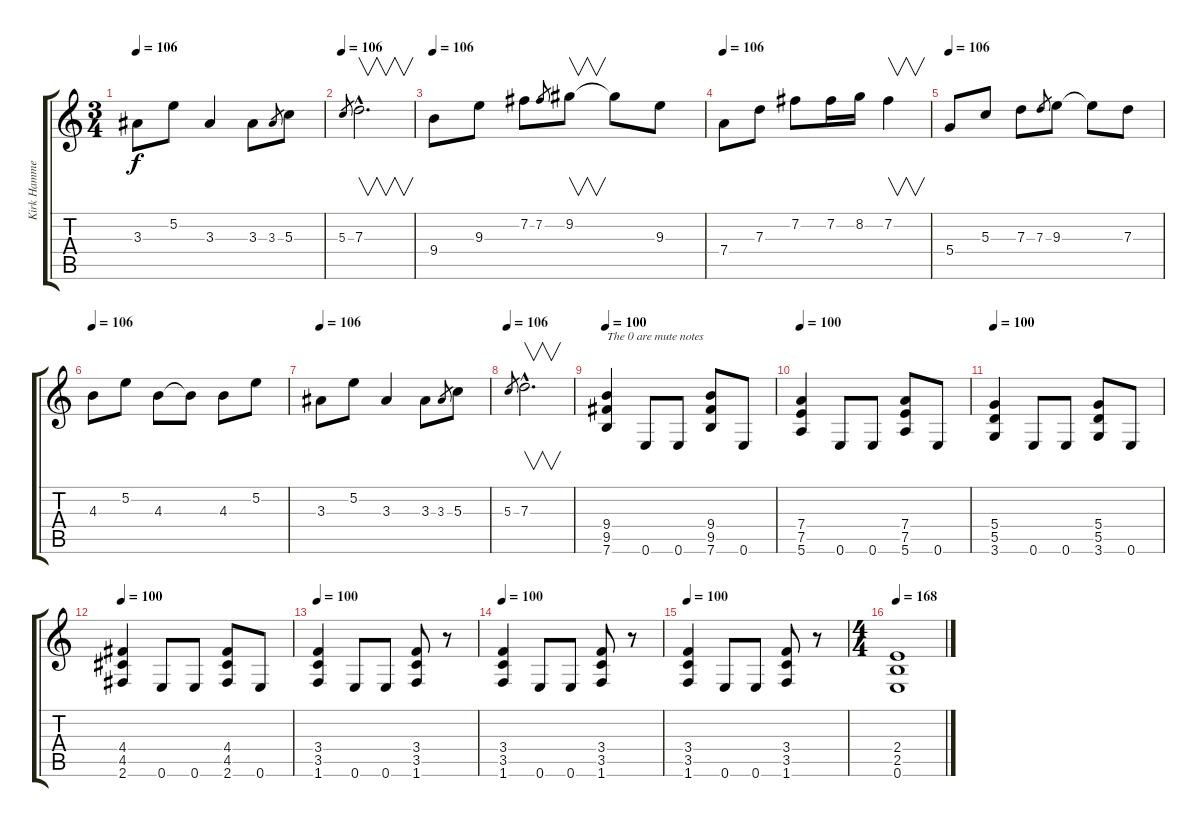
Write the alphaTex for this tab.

\track ("Kirk Hammett Distortion" "Kirk Hamme") {instrument distortionguitar}
\staff {score tabs}
\tuning (E4 B3 G3 D3 A2 E2) {hide}
\ts (3 4)
\tempo 106
\clef g2
\ks c
3.3.8{dy f} 5.2.8 3.3.4 3.3.8 3.3.8{gr} 5.3.8 |
\tempo 106
5.3.8{gr} 7.3{hac}.2{v d} |
\tempo 106
9.4.8 9.3.8 7.2.8 7.2.8{gr} 9.2.8{v} 9.2{t}.8 9.3.8 |
\tempo 106
7.4.8 7.3.8 7.2.8 7.2.16 8.2.16 7.2.4{v} |
\tempo 106
5.4.8 5.3.8 7.3.8 7.3.8{gr} 9.3.8 9.3{t}.8 7.3.8 |
\tempo 106
4.3.8 5.2.8 4.3.8 4.3{t}.8 4.3.8 5.2.8 |
\tempo 106
3.3.8 5.2.8 3.3.4 3.3.8 3.3.8{gr} 5.3.8 |
\tempo 106
5.3.8{gr} 7.3{hac}.2{v d} |
\tempo 100
(9.4 9.5 7.6).4{txt "The 0 are mute notes"} 0.6.8 0.6.8 (9.4 9.5 7.6).8 0.6.8 |
\tempo 100
(7.4 7.5 5.6).4 0.6.8 0.6.8 (7.4 7.5 5.6).8 0.6.8 |
\tempo 100
(5.4 5.5 3.6).4 0.6.8 0.6.8 (5.4 5.5 3.6).8 0.6.8 |
\tempo 100
(4.4 4.5 2.6).4 0.6.8 0.6.8 (4.4 4.5 2.6).8 0.6.8 |
\tempo 100
(3.4 3.5 1.6).4 0.6.8 0.6.8 (3.4 3.5 1.6).8 r.8 |
\tempo 100
(3.4 3.5 1.6).4 0.6.8 0.6.8 (3.4 3.5 1.6).8 r.8 |
\tempo 100
(3.4 3.5 1.6).4 0.6.8 0.6.8 (3.4 3.5 1.6).8 r.8 |
\ts (4 4)
\tempo 168
(2.4 2.5 0.6).1{volume 14}
